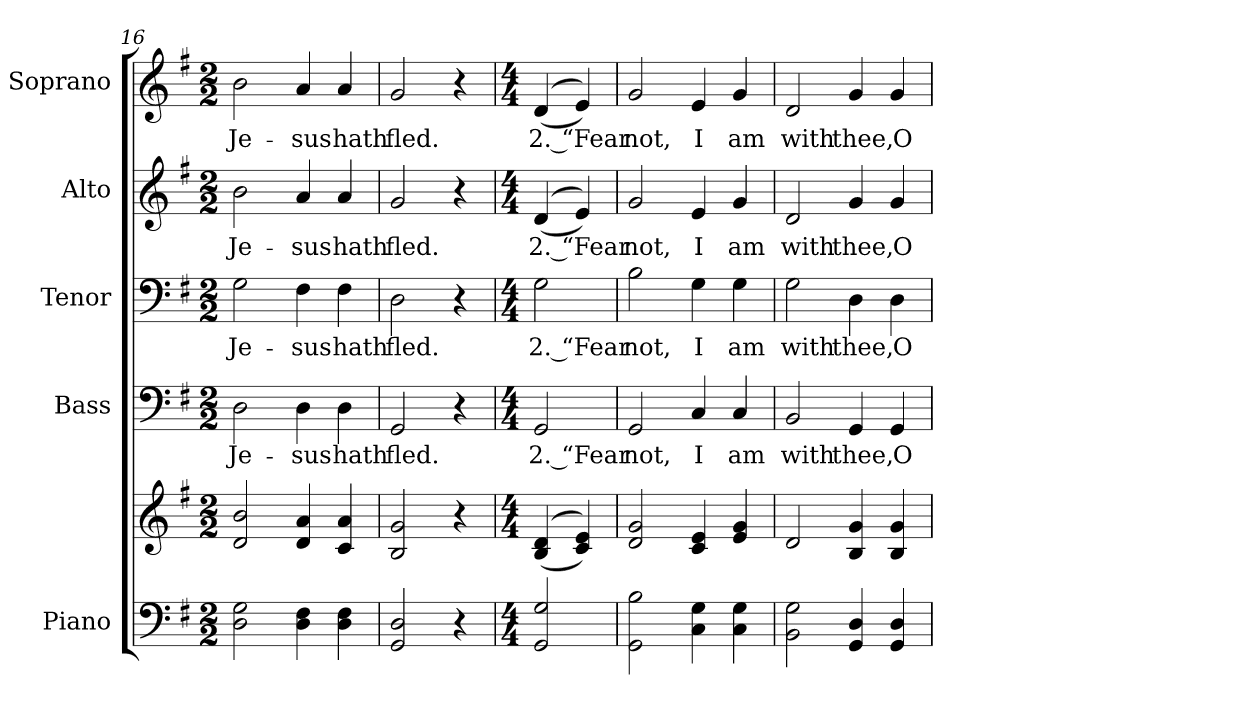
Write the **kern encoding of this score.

**kern	**kern	**kern	**text	**kern	**text	**kern	**text	**kern	**text
*part5	*part5	*part4	*part4	*part3	*part3	*part2	*part2	*part1	*part1
*staff6	*staff5	*staff4	*staff4	*staff3	*staff3	*staff2	*staff2	*staff1	*staff1
*I"Piano	*	*I"Bass	*	*I"Tenor	*	*I"Alto	*	*I"Soprano	*
*I'Pno.	*	*I'B.	*	*I'T.	*	*I'A.	*	*I'S.	*
*clefF4	*clefG2	*clefF4	*	*clefF4	*	*clefG2	*	*clefG2	*
*k[f#]	*k[f#]	*k[f#]	*	*k[f#]	*	*k[f#]	*	*k[f#]	*
*G:	*G:	*G:	*	*G:	*	*G:	*	*G:	*
*M2/2	*M2/2	*M2/2	*	*M2/2	*	*M2/2	*	*M2/2	*
=16	=16	=16	=16	=16	=16	=16	=16	=16	=16
!	!	!	!LO:LY:b:color=#000000	!	!	!	!	!	!
!	!	!	!	!	!LO:LY:b:color=#000000	!	!	!	!
!	!	!	!	!	!	!	!LO:LY:b:color=#000000	!	!
!	!	!	!	!	!	!	!	!	!LO:LY:b:color=#000000
2Di\ 2Gi	2di/ 2bi	2Di\	Je-	2Gi\	Je-	2bi\	Je-	2bi\	Je-
!	!	!	!LO:LY:b:color=#000000	!	!	!	!	!	!
!	!	!	!	!	!LO:LY:b:color=#000000	!	!	!	!
!	!	!	!	!	!	!	!LO:LY:b:color=#000000	!	!
!	!	!	!	!	!	!	!	!	!LO:LY:b:color=#000000
4Di\ 4F#i	4di/ 4ai	4Di\	-sus	4F#i\	-sus	4ai/	-sus	4ai/	-sus
!	!	!	!LO:LY:b:color=#000000	!	!	!	!	!	!
!	!	!	!	!	!LO:LY:b:color=#000000	!	!	!	!
!	!	!	!	!	!	!	!LO:LY:b:color=#000000	!	!
!	!	!	!	!	!	!	!	!	!LO:LY:b:color=#000000
4Di\ 4F#i	4ci/ 4ai	4Di\	hath	4F#i\	hath	4ai/	hath	4ai/	hath
!!LO:PB:g=z
=17	=17	=17	=17	=17	=17	=17	=17	=17	=17
!	!	!	!LO:LY:b:color=#000000	!	!	!	!	!	!
!	!	!	!	!	!LO:LY:b:color=#000000	!	!	!	!
!	!	!	!	!	!	!	!LO:LY:b:color=#000000	!	!
!	!	!	!	!	!	!	!	!	!LO:LY:b:color=#000000
2GGi/ 2Di	2Bi/ 2gi	2GGi/	fled.	2Di\	fled.	2gi/	fled.	2gi/	fled.
4r	4r	4r	.	4r	.	4r	.	4r	.
=18	=18	=18	=18	=18	=18	=18	=18	=18	=18
*M4/4	*M4/4	*M4/4	*	*M4/4	*	*M4/4	*	*M4/4	*
!	!	!	!LO:LY:b:color=#000000	!	!	!	!	!	!
!	!	!	!	!	!LO:LY:b:color=#000000	!	!	!	!
!	!	!	!	!	!	!	!LO:LY:b:color=#000000	!	!
!	!	!	!	!	!	!	!	!	!LO:LY:b:color=#000000
2GGi/ 2Gi	((4Bi/ 4di	2GGi/	2. “Fear	2Gi\	2. “Fear	((4di/	2. “Fear	((4di/	2. “Fear
.	4ci/ 4ei))	.	.	.	.	4ei/))	.	4ei/))	.
=19	=19	=19	=19	=19	=19	=19	=19	=19	=19
!	!	!	!LO:LY:b:color=#000000	!	!	!	!	!	!
!	!	!	!	!	!LO:LY:b:color=#000000	!	!	!	!
!	!	!	!	!	!	!	!LO:LY:b:color=#000000	!	!
!	!	!	!	!	!	!	!	!	!LO:LY:b:color=#000000
2GGi\ 2Bi	2di/ 2gi	2GGi/	not,	2Bi\	not,	2gi/	not,	2gi/	not,
!	!	!	!LO:LY:b:color=#000000	!	!	!	!	!	!
!	!	!	!	!	!LO:LY:b:color=#000000	!	!	!	!
!	!	!	!	!	!	!	!LO:LY:b:color=#000000	!	!
!	!	!	!	!	!	!	!	!	!LO:LY:b:color=#000000
4Ci\ 4Gi	4ci/ 4ei	4Ci/	I	4Gi\	I	4ei/	I	4ei/	I
!	!	!	!LO:LY:b:color=#000000	!	!	!	!	!	!
!	!	!	!	!	!LO:LY:b:color=#000000	!	!	!	!
!	!	!	!	!	!	!	!LO:LY:b:color=#000000	!	!
!	!	!	!	!	!	!	!	!	!LO:LY:b:color=#000000
4Ci\ 4Gi	4ei/ 4gi	4Ci/	am	4Gi\	am	4gi/	am	4gi/	am
=20	=20	=20	=20	=20	=20	=20	=20	=20	=20
!	!	!	!LO:LY:b:color=#000000	!	!	!	!	!	!
!	!	!	!	!	!LO:LY:b:color=#000000	!	!	!	!
!	!	!	!	!	!	!	!LO:LY:b:color=#000000	!	!
!	!	!	!	!	!	!	!	!	!LO:LY:b:color=#000000
2BBi\ 2Gi	2di/	2BBi/	with	2Gi\	with	2di/	with	2di/	with
!	!	!	!LO:LY:b:color=#000000	!	!	!	!	!	!
!	!	!	!	!	!LO:LY:b:color=#000000	!	!	!	!
!	!	!	!	!	!	!	!LO:LY:b:color=#000000	!	!
!	!	!	!	!	!	!	!	!	!LO:LY:b:color=#000000
4GGi/ 4Di	4Bi/ 4gi	4GGi/	thee,	4Di\	thee,	4gi/	thee,	4gi/	thee,
!	!	!	!LO:LY:b:color=#000000	!	!	!	!	!	!
!	!	!	!	!	!LO:LY:b:color=#000000	!	!	!	!
!	!	!	!	!	!	!	!LO:LY:b:color=#000000	!	!
!	!	!	!	!	!	!	!	!	!LO:LY:b:color=#000000
4GGi/ 4Di	4Bi/ 4gi	4GGi/	O	4Di\	O	4gi/	O	4gi/	O
=	=	=	=	=	=	=	=	=	=
*-	*-	*-	*-	*-	*-	*-	*-	*-	*-
